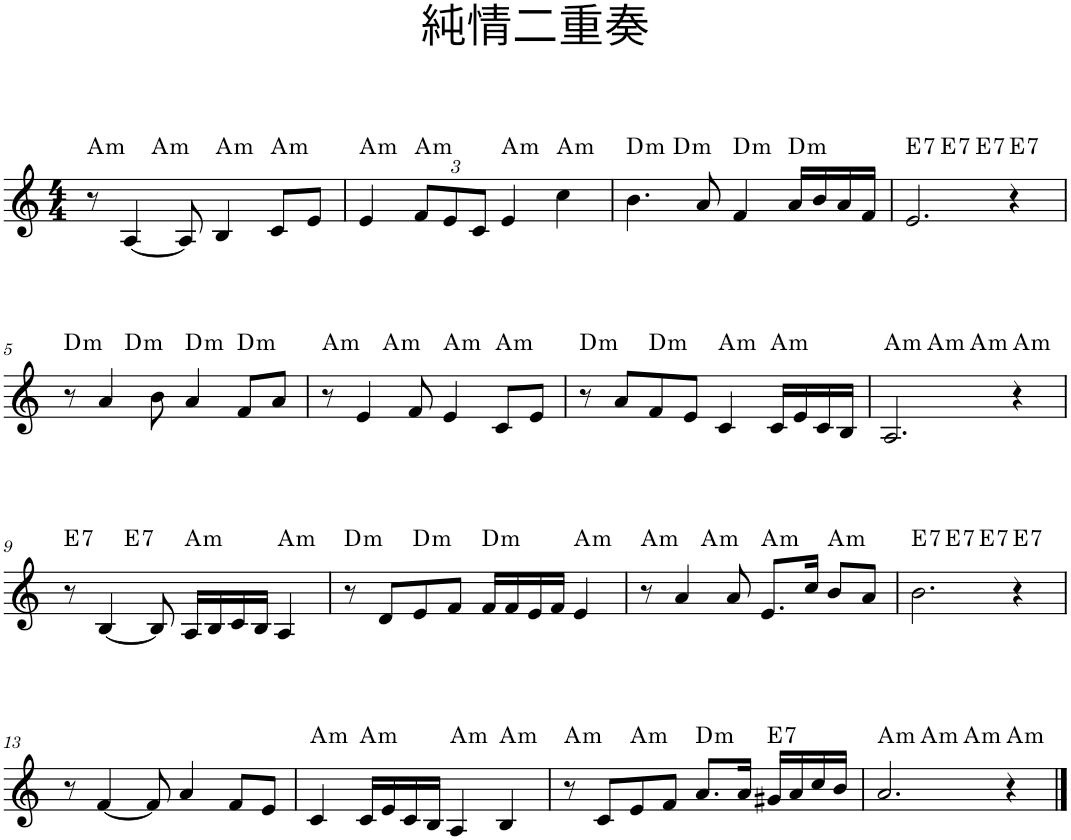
**kern	**harte
*part1	*part1
*staff1	*
*I"Piano	*
*I'Pno.	*
*clefG2	*
*k[]	*
*M4/4	*
=1	=1
!	!LO:H:kt=m
*^	*
8r	4ryy	A:min
[<4A/	.	.
!	!	!LO:H:kt=m
.	2.ryy	A:min
8A/]	.	.
!	!	!LO:H:kt=m
4B/	.	A:min
!	!	!LO:H:kt=m
8c/L	.	A:min
8e/J	.	.
=2	=2	=2
!	!	!LO:H:kt=m
*v	*v	*
4e/	A:min
*Xbrackettup	*
!	!LO:H:kt=m
12f/L	A:min
12e/	.
12c/J	.
!	!LO:H:kt=m
4e/	A:min
!	!LO:H:kt=m
4cc\	A:min
=3	=3
!	!LO:H:kt=m
*^	*
4.b\	4ryy	D:min
!	!	!LO:H:kt=m
.	2.ryy	D:min
8a/	.	.
!	!	!LO:H:kt=m
4f/	.	D:min
!	!	!LO:H:kt=m
16a/LL	.	D:min
16b/	.	.
16a/	.	.
16f/JJ	.	.
=4	=4	=4
!	!	!LO:H:kt=7
*	*^	*
2.e/	4ryy	2ryy	E:7
!	!	!	!LO:H:kt=7
.	2.ryy	.	E:7
!	!	!	!LO:H:kt=7
.	.	2ryy	E:7
!	!	!	!LO:H:kt=7
4r	.	.	E:7
!!LO:LB:g=z	!!	!!
=5	=5	=5	=5
!	!	!	!LO:H:kt=m
*	*v	*v	*
8r	4ryy	D:min
4a/	.	.
!	!	!LO:H:kt=m
.	2.ryy	D:min
8b\	.	.
!	!	!LO:H:kt=m
4a/	.	D:min
!	!	!LO:H:kt=m
8f/L	.	D:min
8a/J	.	.
=6	=6	=6
!	!	!LO:H:kt=m
8r	4ryy	A:min
4e/	.	.
!	!	!LO:H:kt=m
.	2.ryy	A:min
8f/	.	.
!	!	!LO:H:kt=m
4e/	.	A:min
!	!	!LO:H:kt=m
8c/L	.	A:min
8e/J	.	.
=7	=7	=7
!	!	!LO:H:kt=m
*v	*v	*
8r	D:min
8a/L	.
!	!LO:H:kt=m
8f/	D:min
8e/J	.
!	!LO:H:kt=m
4c/	A:min
!	!LO:H:kt=m
16c/LL	A:min
16e/	.
16c/	.
16B/JJ	.
=8	=8
!	!LO:H:kt=m
*^	*
*	*^	*
2.A/	4ryy	2ryy	A:min
!	!	!	!LO:H:kt=m
.	2.ryy	.	A:min
!	!	!	!LO:H:kt=m
.	.	2ryy	A:min
!	!	!	!LO:H:kt=m
4r	.	.	A:min
!!LO:LB:g=z	!!	!!
=9	=9	=9	=9
!	!	!	!LO:H:kt=7
*	*v	*v	*
8r	4ryy	E:7
[<4B/	.	.
!	!	!LO:H:kt=7
.	2.ryy	E:7
8B/]	.	.
!	!	!LO:H:kt=m
16A/LL	.	A:min
16B/	.	.
16c/	.	.
16B/JJ	.	.
!	!	!LO:H:kt=m
4A/	.	A:min
=10	=10	=10
!	!	!LO:H:kt=m
*v	*v	*
8r	D:min
8d/L	.
!	!LO:H:kt=m
8e/	D:min
8f/J	.
!	!LO:H:kt=m
16f/LL	D:min
16f/	.
16e/	.
16f/JJ	.
!	!LO:H:kt=m
4e/	A:min
=11	=11
!	!LO:H:kt=m
*^	*
8r	4ryy	A:min
4a/	.	.
!	!	!LO:H:kt=m
.	2.ryy	A:min
8a/	.	.
!	!	!LO:H:kt=m
8.e/L	.	A:min
16cc/Jk	.	.
!	!	!LO:H:kt=m
8b/L	.	A:min
8a/J	.	.
=12	=12	=12
!	!	!LO:H:kt=7
*	*^	*
2.b\	4ryy	2ryy	E:7
!	!	!	!LO:H:kt=7
.	2.ryy	.	E:7
!	!	!	!LO:H:kt=7
.	.	2ryy	E:7
!	!	!	!LO:H:kt=7
4r	.	.	E:7
*v	*v	*v	*
!!LO:LB:g=z
=13	=13
8r	.
[<4f/	.
8f/]	.
4a/	.
8f/L	.
8e/J	.
=14	=14
!	!LO:H:kt=m
4c/	A:min
!	!LO:H:kt=m
16c/LL	A:min
16e/	.
16c/	.
16B/JJ	.
!	!LO:H:kt=m
4A/	A:min
!	!LO:H:kt=m
4B/	A:min
=15	=15
!	!LO:H:kt=m
8r	A:min
8c/L	.
!	!LO:H:kt=m
8e/	A:min
8f/J	.
!	!LO:H:kt=m
8.a/L	D:min
16a/Jk	.
!	!LO:H:kt=7
16g#X/LL	E:7
16a/	.
16cc/	.
16b/JJ	.
=16	=16
!	!LO:H:kt=m
*^	*
*	*^	*
2.a/	4ryy	2ryy	A:min
!	!	!	!LO:H:kt=m
.	2.ryy	.	A:min
!	!	!	!LO:H:kt=m
.	.	2ryy	A:min
!	!	!	!LO:H:kt=m
4r	.	.	A:min
*v	*v	*v	*
==	==
*-	*-
